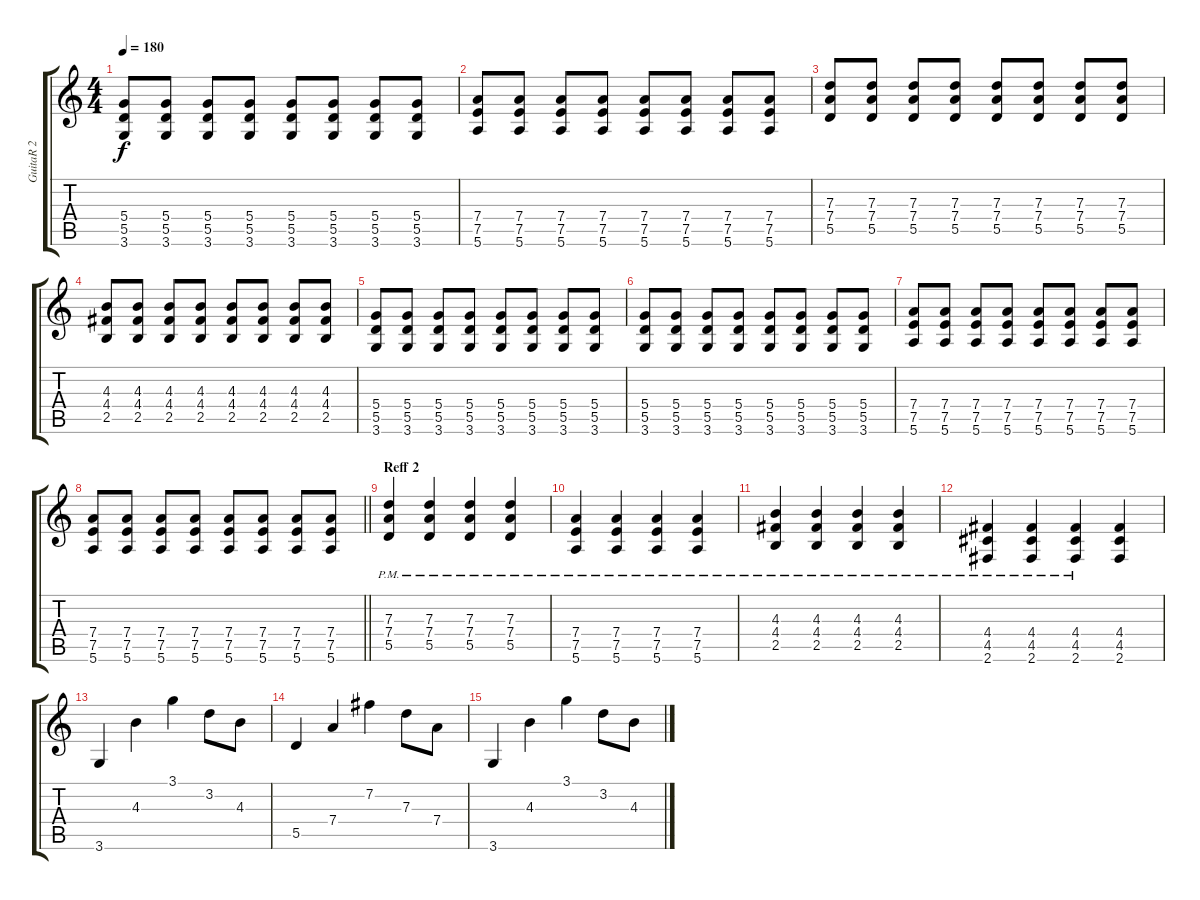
\track ("GuitaR 2" "GuitaR 2") {instrument overdrivenguitar}
\staff {score tabs}
\tuning (E4 B3 G3 D3 A2 E2) {hide}
\ts (4 4)
\tempo 180
\clef g2
\ks c
(5.4 5.5 3.6).8{dy f} (5.4 5.5 3.6).8 (5.4 5.5 3.6).8 (5.4 5.5 3.6).8 (5.4 5.5 3.6).8 (5.4 5.5 3.6).8 (5.4 5.5 3.6).8 (5.4 5.5 3.6).8 |
(7.4 7.5 5.6).8 (7.4 7.5 5.6).8 (7.4 7.5 5.6).8 (7.4 7.5 5.6).8 (7.4 7.5 5.6).8 (7.4 7.5 5.6).8 (7.4 7.5 5.6).8 (7.4 7.5 5.6).8 |
(7.3 7.4 5.5).8 (7.3 7.4 5.5).8 (7.3 7.4 5.5).8 (7.3 7.4 5.5).8 (7.3 7.4 5.5).8 (7.3 7.4 5.5).8 (7.3 7.4 5.5).8 (7.3 7.4 5.5).8 |
(4.3 4.4 2.5).8 (4.3 4.4 2.5).8 (4.3 4.4 2.5).8 (4.3 4.4 2.5).8 (4.3 4.4 2.5).8 (4.3 4.4 2.5).8 (4.3 4.4 2.5).8 (4.3 4.4 2.5).8 |
(5.4 5.5 3.6).8 (5.4 5.5 3.6).8 (5.4 5.5 3.6).8 (5.4 5.5 3.6).8 (5.4 5.5 3.6).8 (5.4 5.5 3.6).8 (5.4 5.5 3.6).8 (5.4 5.5 3.6).8 |
(5.4 5.5 3.6).8 (5.4 5.5 3.6).8 (5.4 5.5 3.6).8 (5.4 5.5 3.6).8 (5.4 5.5 3.6).8 (5.4 5.5 3.6).8 (5.4 5.5 3.6).8 (5.4 5.5 3.6).8 |
(7.4 7.5 5.6).8 (7.4 7.5 5.6).8 (7.4 7.5 5.6).8 (7.4 7.5 5.6).8 (7.4 7.5 5.6).8 (7.4 7.5 5.6).8 (7.4 7.5 5.6).8 (7.4 7.5 5.6).8 |
\barLineRight lightlight
(7.4 7.5 5.6).8 (7.4 7.5 5.6).8 (7.4 7.5 5.6).8 (7.4 7.5 5.6).8 (7.4 7.5 5.6).8 (7.4 7.5 5.6).8 (7.4 7.5 5.6).8 (7.4 7.5 5.6).8 |
\section ("" "Reff 2")
(7.3{pm} 7.4{pm} 5.5{pm}).4 (7.3{pm} 7.4{pm} 5.5{pm}).4 (7.3{pm} 7.4{pm} 5.5{pm}).4 (7.3{pm} 7.4{pm} 5.5{pm}).4 |
(7.4{pm} 7.5{pm} 5.6{pm}).4 (7.4{pm} 7.5{pm} 5.6{pm}).4 (7.4{pm} 7.5{pm} 5.6{pm}).4 (7.4{pm} 7.5{pm} 5.6{pm}).4 |
(4.3{pm} 4.4{pm} 2.5{pm}).4 (4.3{pm} 4.4{pm} 2.5{pm}).4 (4.3{pm} 4.4{pm} 2.5{pm}).4 (4.3{pm} 4.4{pm} 2.5{pm}).4 |
(4.4{pm} 4.5{pm} 2.6{pm}).4 (4.4{pm} 4.5{pm} 2.6{pm}).4 (4.4{pm} 4.5{pm} 2.6{pm}).4 (4.4 4.5 2.6).4 |
3.6.4 4.3.4 3.1.4 3.2.8 4.3.8 |
5.5.4 7.4.4 7.2.4 7.3.8 7.4.8 |
3.6.4 4.3.4 3.1.4 3.2.8 4.3.8
